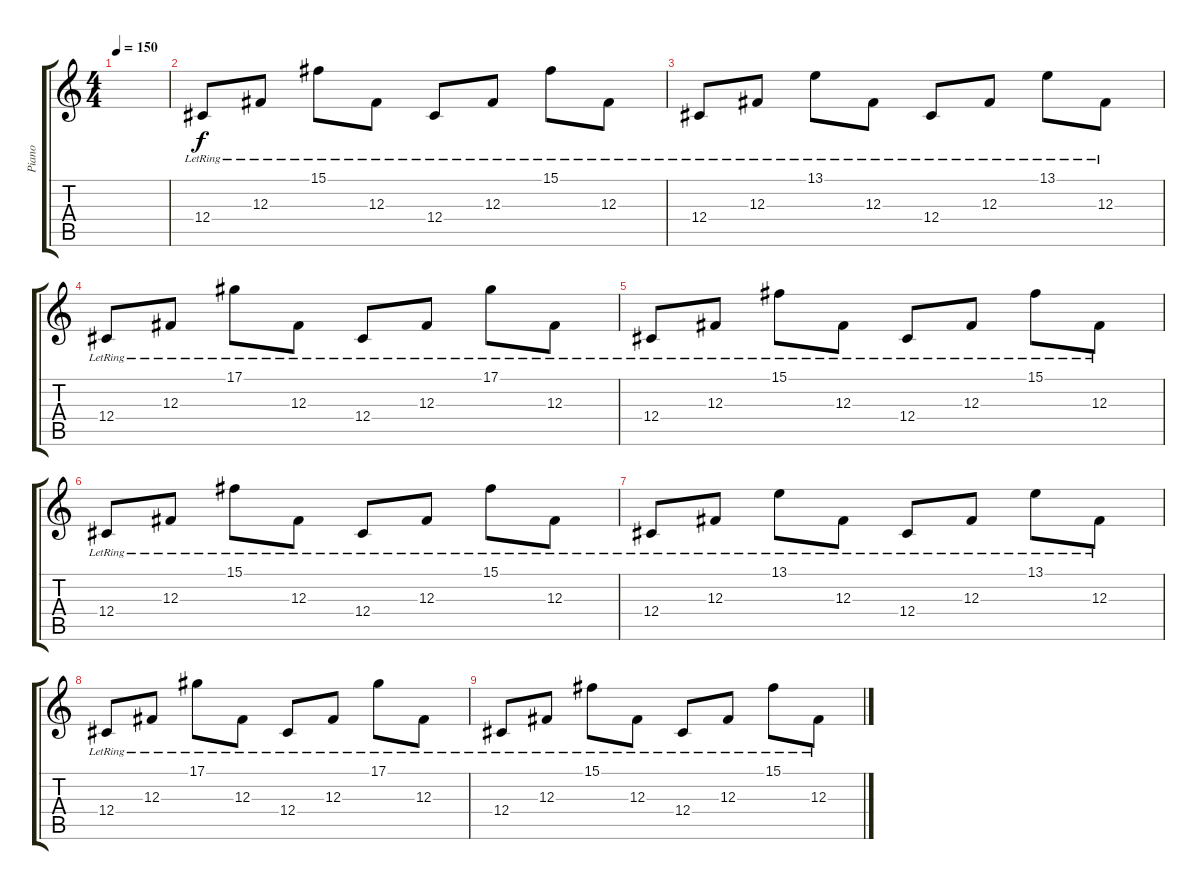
\track ("Piano" "Piano") {instrument acousticgrandpiano}
\staff {score tabs}
\tuning (Eb4 Bb3 Gb3 Db3 Ab2 Eb2) {hide}
\ts (4 4)
\tempo 150
\clef g2
\ks c
|
12.4{lr}.8 12.3{lr}.8 15.1{lr}.8 12.3{lr}.8 12.4{lr}.8 12.3{lr}.8 15.1{lr}.8 12.3{lr}.8 |
12.4{lr}.8 12.3{lr}.8 13.1{lr}.8 12.3{lr}.8 12.4{lr}.8 12.3{lr}.8 13.1{lr}.8 12.3{lr}.8 |
12.4{lr}.8 12.3{lr}.8 17.1{lr}.8 12.3{lr}.8 12.4{lr}.8 12.3{lr}.8 17.1{lr}.8 12.3{lr}.8 |
12.4{lr}.8 12.3{lr}.8 15.1{lr}.8 12.3{lr}.8 12.4{lr}.8 12.3{lr}.8 15.1{lr}.8 12.3{lr}.8 |
12.4{lr}.8 12.3{lr}.8 15.1{lr}.8 12.3{lr}.8 12.4{lr}.8 12.3{lr}.8 15.1{lr}.8 12.3{lr}.8 |
12.4{lr}.8 12.3{lr}.8 13.1{lr}.8 12.3{lr}.8 12.4{lr}.8 12.3{lr}.8 13.1{lr}.8 12.3{lr}.8 |
12.4{lr}.8 12.3{lr}.8 17.1{lr}.8 12.3{lr}.8 12.4{lr}.8 12.3{lr}.8 17.1{lr}.8 12.3{lr}.8 |
12.4{lr}.8 12.3{lr}.8 15.1{lr}.8 12.3{lr}.8 12.4{lr}.8 12.3{lr}.8 15.1{lr}.8 12.3{lr}.8
